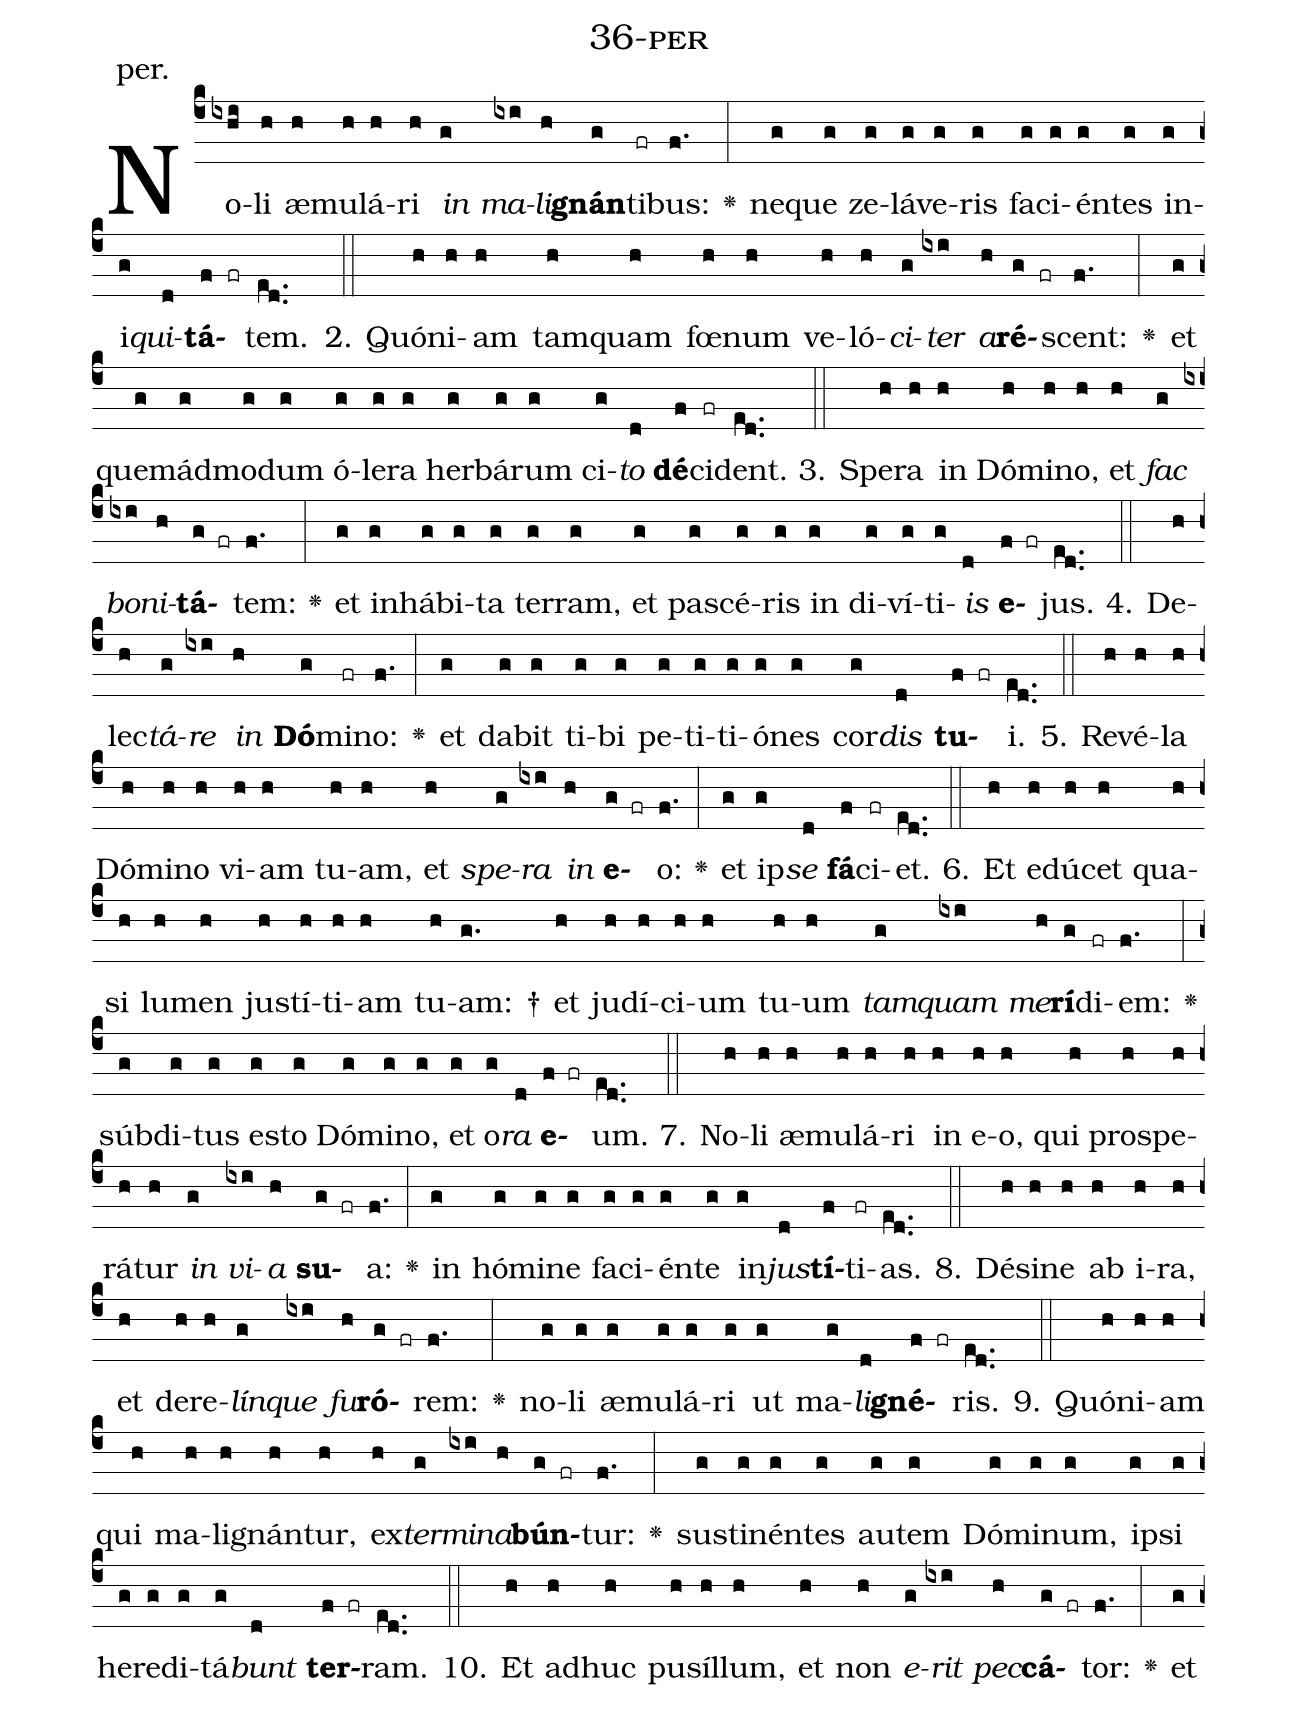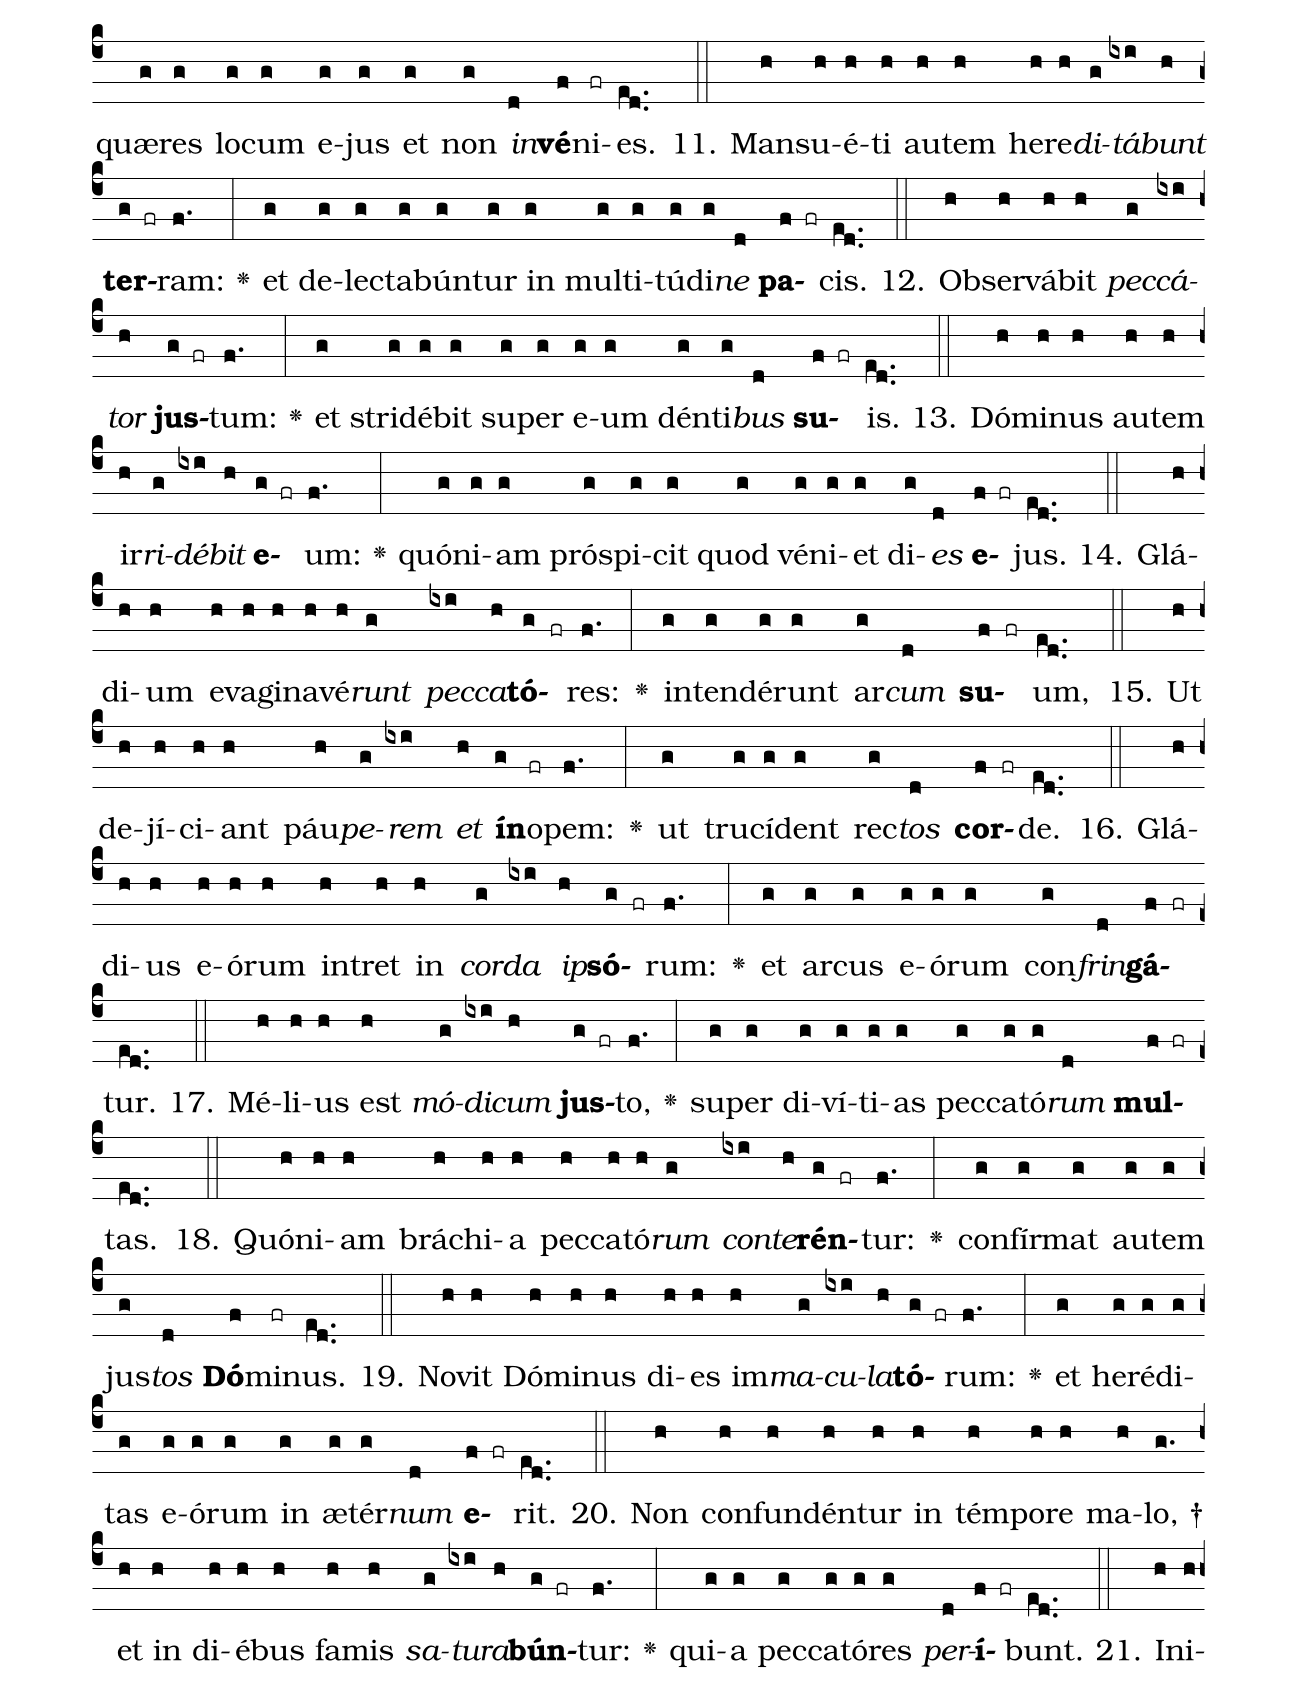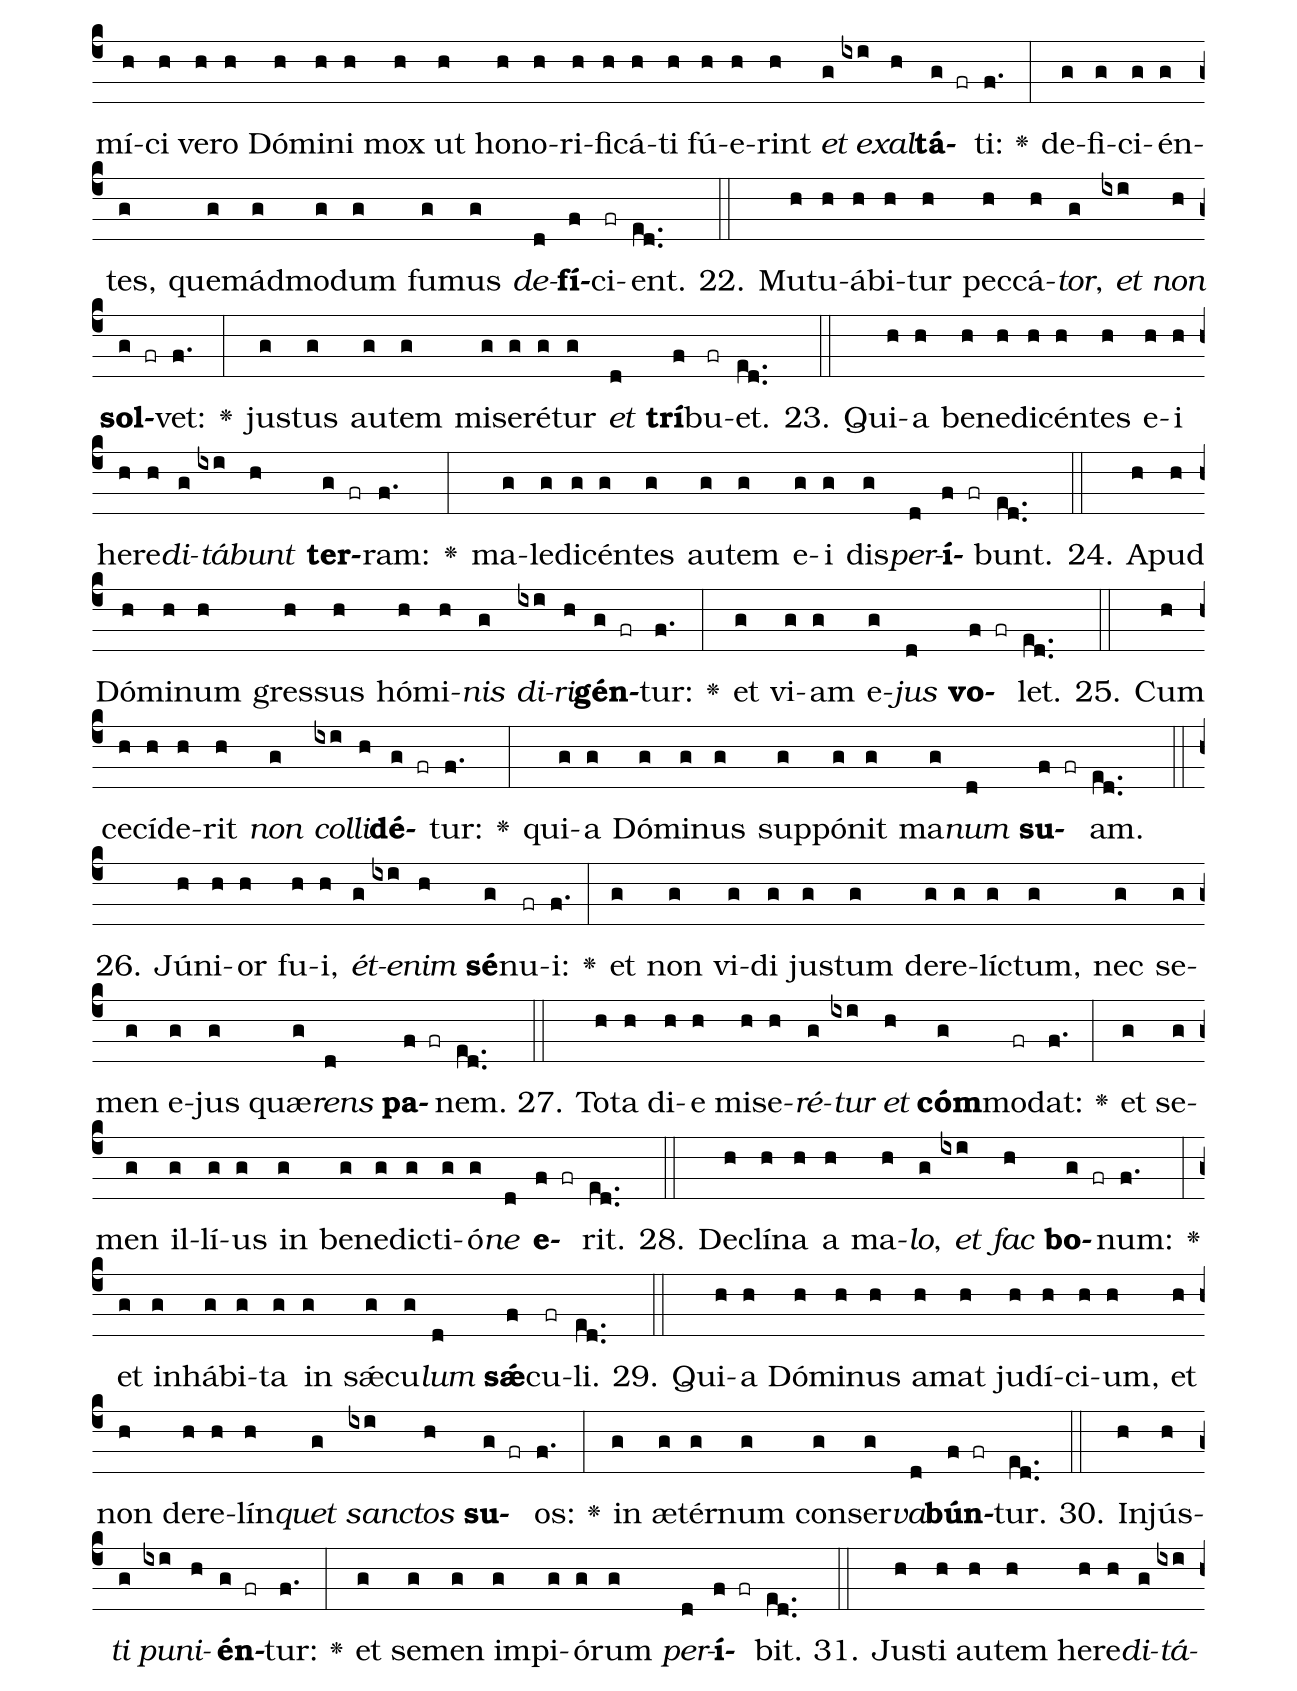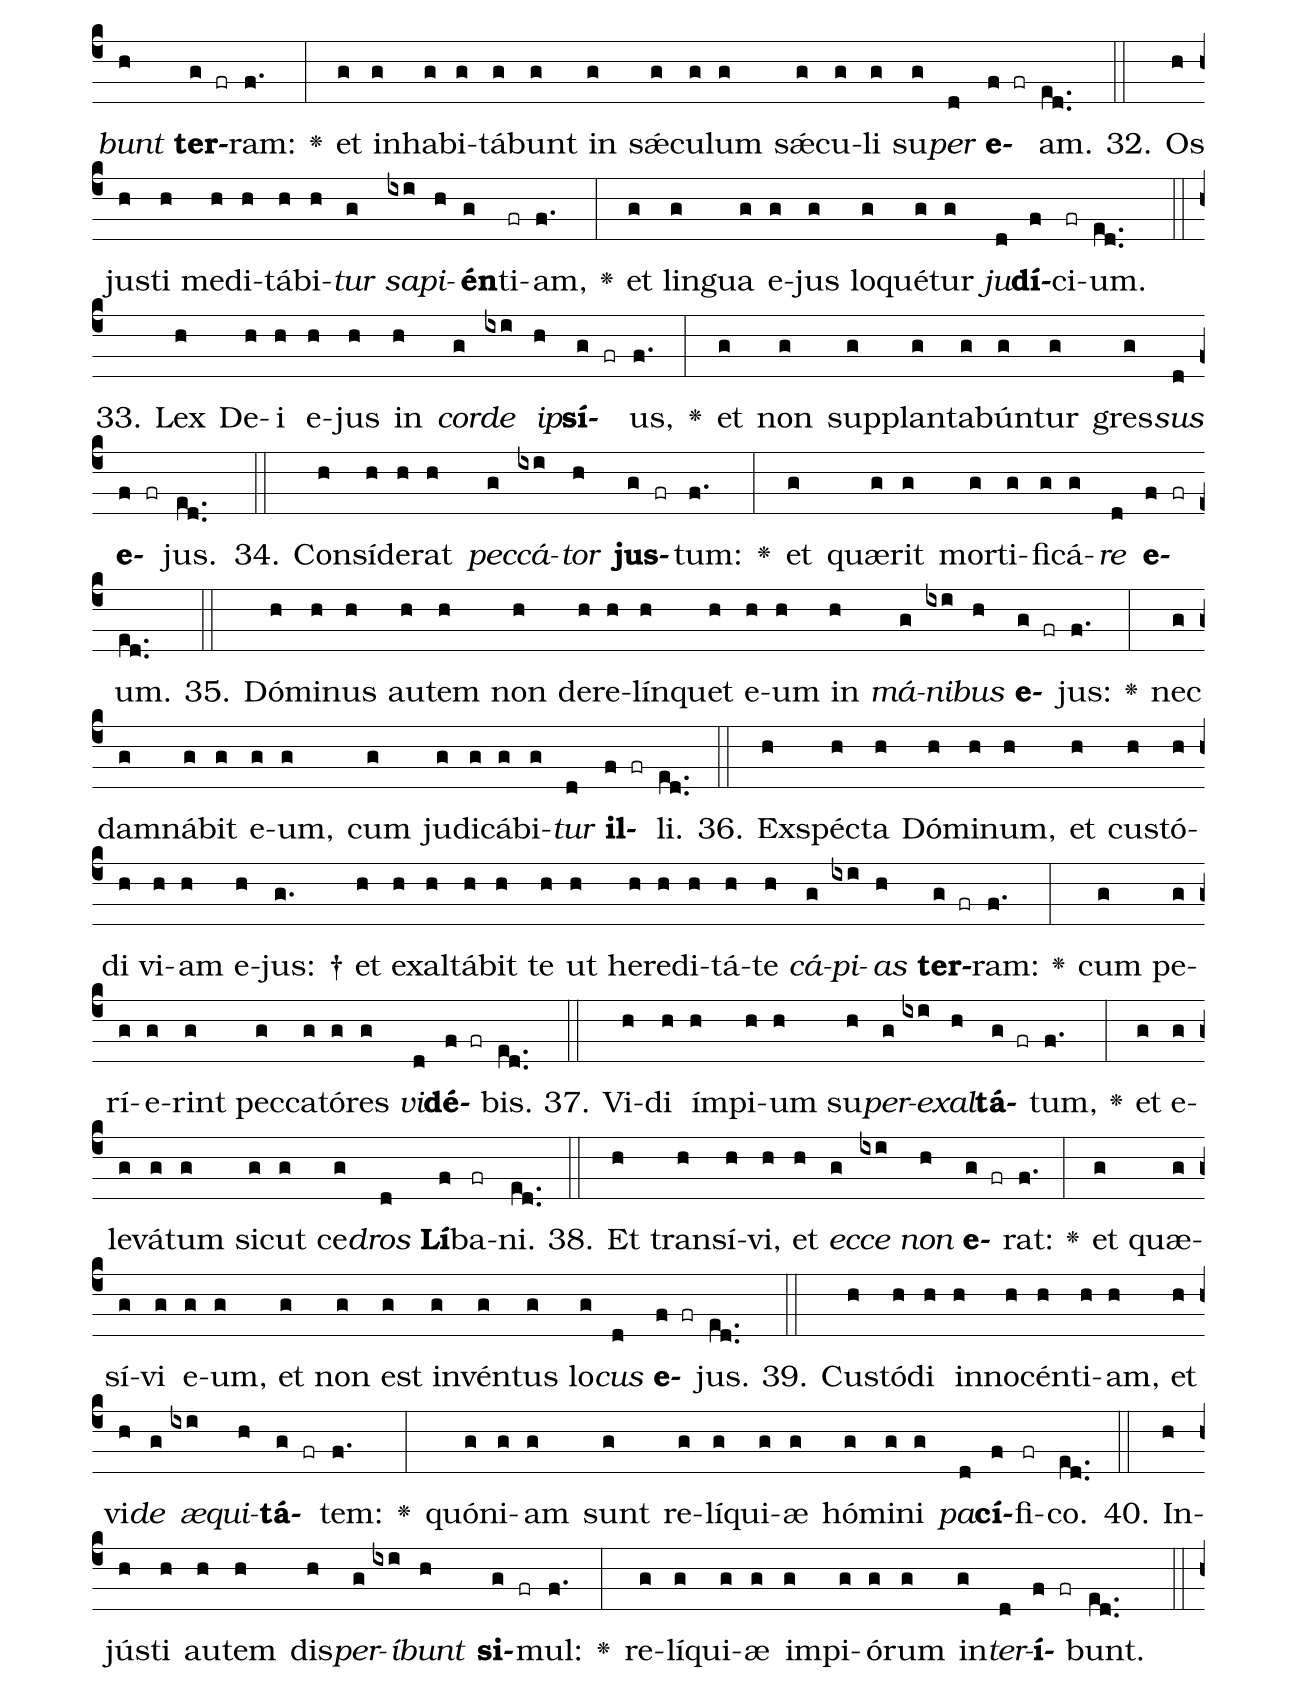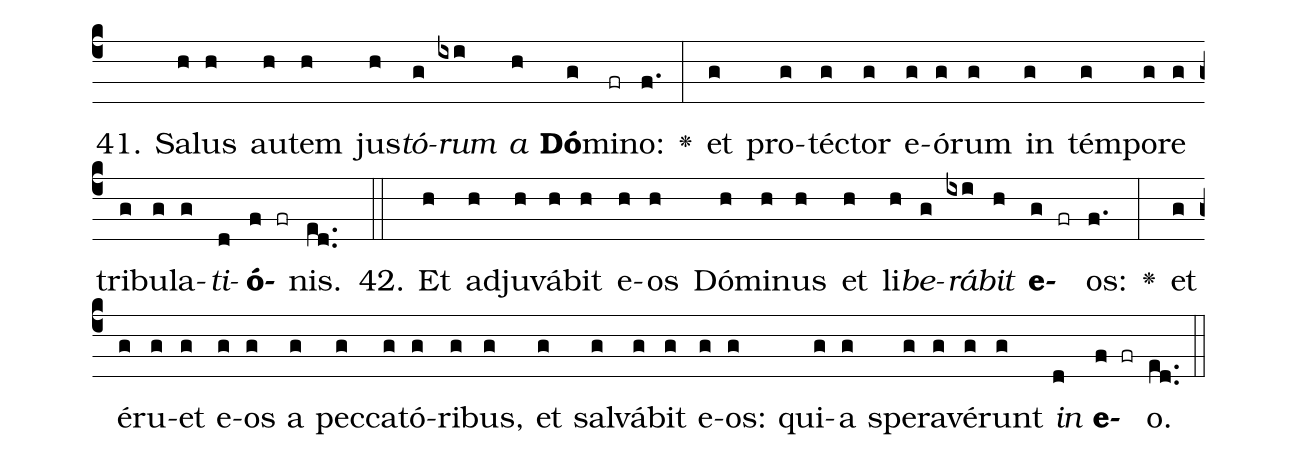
name: 36-per;
annotation: per.;
%%
(c4)No(ixhi)li(h) æ(h)mu(h)lá(h)ri(h) <i>in</i>(g) <i>ma</i>(ixi)<i>li</i>(h)<b>gnán</b>(g)ti(fr)bus:(f.) <v>\greheightstar</v>(:) ne(g)que(g) ze(g)lá(g)ve(g)ris(g) fa(g)ci(g)én(g)tes(g) in(g)i(g)<i>qui</i>(d)<b>tá</b>(f fr)tem.(ed..) (::)
2. Quón(h)i(h)am(h) tam(h)quam(h) fœ(h)num(h) ve(h)ló(h)<i>ci</i>(g)<i>ter</i>(ixi) <i>a</i>(h)<b>ré</b>(g fr)scent:(f.) <v>\greheightstar</v>(:) et(g) quem(g)ád(g)mo(g)dum(g) ó(g)le(g)ra(g) her(g)bá(g)rum(g) ci(g)<i>to</i>(d) <b>dé</b>(f)ci(fr)dent.(ed..) (::)
3. Spe(h)ra(h) in(h) Dó(h)mi(h)no,(h) et(h) <i>fac</i>(g) <i>bo</i>(ixi)<i>ni</i>(h)<b>tá</b>(g fr)tem:(f.) <v>\greheightstar</v>(:) et(g) in(g)há(g)bi(g)ta(g) ter(g)ram,(g) et(g) pa(g)scé(g)ris(g) in(g) di(g)ví(g)ti(g)<i>is</i>(d) <b>e</b>(f fr)jus.(ed..) (::)
4. De(h)lec(h)<i>tá</i>(g)<i>re</i>(ixi) <i>in</i>(h) <b>Dó</b>(g)mi(fr)no:(f.) <v>\greheightstar</v>(:) et(g) da(g)bit(g) ti(g)bi(g) pe(g)ti(g)ti(g)ó(g)nes(g) cor(g)<i>dis</i>(d) <b>tu</b>(f fr)i.(ed..) (::)
5. Re(h)vé(h)la(h) Dó(h)mi(h)no(h) vi(h)am(h) tu(h)am,(h) et(h) <i>spe</i>(g)<i>ra</i>(ixi) <i>in</i>(h) <b>e</b>(g fr)o:(f.) <v>\greheightstar</v>(:) et(g) ip(g)<i>se</i>(d) <b>fá</b>(f)ci(fr)et.(ed..) (::)
6. Et(h) e(h)dú(h)cet(h) qua(h)si(h) lu(h)men(h) jus(h)tí(h)ti(h)am(h) tu(h)am: †(g.) et(h) ju(h)dí(h)ci(h)um(h) tu(h)um(h) <i>tam</i>(g)<i>quam</i>(ixi) <i>me</i>(h)<b>rí</b>(g)di(fr)em:(f.) <v>\greheightstar</v>(:) súb(g)di(g)tus(g) es(g)to(g) Dó(g)mi(g)no,(g) et(g) o(g)<i>ra</i>(d) <b>e</b>(f fr)um.(ed..) (::)
7. No(h)li(h) æ(h)mu(h)lá(h)ri(h) in(h) e(h)o,(h) qui(h) pro(h)spe(h)rá(h)tur(h) <i>in</i>(g) <i>vi</i>(ixi)<i>a</i>(h) <b>su</b>(g fr)a:(f.) <v>\greheightstar</v>(:) in(g) hó(g)mi(g)ne(g) fa(g)ci(g)én(g)te(g) in(g)<i>jus</i>(d)<b>tí</b>(f)ti(fr)as.(ed..) (::)
8. Dé(h)si(h)ne(h) ab(h) i(h)ra,(h) et(h) de(h)re(h)<i>lín</i>(g)<i>que</i>(ixi) <i>fu</i>(h)<b>ró</b>(g fr)rem:(f.) <v>\greheightstar</v>(:) no(g)li(g) æ(g)mu(g)lá(g)ri(g) ut(g) ma(g)<i>li</i>(d)<b>gné</b>(f fr)ris.(ed..) (::)
9. Quón(h)i(h)am(h) qui(h) ma(h)li(h)gnán(h)tur,(h) ex(h)<i>ter</i>(g)<i>mi</i>(ixi)<i>na</i>(h)<b>bún</b>(g fr)tur:(f.) <v>\greheightstar</v>(:) sus(g)ti(g)nén(g)tes(g) au(g)tem(g) Dó(g)mi(g)num,(g) ip(g)si(g) he(g)re(g)di(g)tá(g)<i>bunt</i>(d) <b>ter</b>(f fr)ram.(ed..) (::)
10. Et(h) ad(h)huc(h) pu(h)síl(h)lum,(h) et(h) non(h) <i>e</i>(g)<i>rit</i>(ixi) <i>pec</i>(h)<b>cá</b>(g fr)tor:(f.) <v>\greheightstar</v>(:) et(g) quæ(g)res(g) lo(g)cum(g) e(g)jus(g) et(g) non(g) <i>in</i>(d)<b>vé</b>(f)ni(fr)es.(ed..) (::)
11. Man(h)su(h)é(h)ti(h) au(h)tem(h) he(h)re(h)<i>di</i>(g)<i>tá</i>(ixi)<i>bunt</i>(h) <b>ter</b>(g fr)ram:(f.) <v>\greheightstar</v>(:) et(g) de(g)lec(g)ta(g)bún(g)tur(g) in(g) mul(g)ti(g)tú(g)di(g)<i>ne</i>(d) <b>pa</b>(f fr)cis.(ed..) (::)
12. Ob(h)ser(h)vá(h)bit(h) <i>pec</i>(g)<i>cá</i>(ixi)<i>tor</i>(h) <b>jus</b>(g fr)tum:(f.) <v>\greheightstar</v>(:) et(g) stri(g)dé(g)bit(g) su(g)per(g) e(g)um(g) dén(g)ti(g)<i>bus</i>(d) <b>su</b>(f fr)is.(ed..) (::)
13. Dó(h)mi(h)nus(h) au(h)tem(h) ir(h)<i>ri</i>(g)<i>dé</i>(ixi)<i>bit</i>(h) <b>e</b>(g fr)um:(f.) <v>\greheightstar</v>(:) quón(g)i(g)am(g) pró(g)spi(g)cit(g) quod(g) vé(g)ni(g)et(g) di(g)<i>es</i>(d) <b>e</b>(f fr)jus.(ed..) (::)
14. Glá(h)di(h)um(h) e(h)va(h)gi(h)na(h)vé(h)<i>runt</i>(g) <i>pec</i>(ixi)<i>ca</i>(h)<b>tó</b>(g fr)res:(f.) <v>\greheightstar</v>(:) in(g)ten(g)dé(g)runt(g) ar(g)<i>cum</i>(d) <b>su</b>(f fr)um,(ed..) (::)
15. Ut(h) de(h)jí(h)ci(h)ant(h) páu(h)<i>pe</i>(g)<i>rem</i>(ixi) <i>et</i>(h) <b>ín</b>(g)o(fr)pem:(f.) <v>\greheightstar</v>(:) ut(g) tru(g)cí(g)dent(g) rec(g)<i>tos</i>(d) <b>cor</b>(f fr)de.(ed..) (::)
16. Glá(h)di(h)us(h) e(h)ó(h)rum(h) in(h)tret(h) in(h) <i>cor</i>(g)<i>da</i>(ixi) <i>ip</i>(h)<b>só</b>(g fr)rum:(f.) <v>\greheightstar</v>(:) et(g) ar(g)cus(g) e(g)ó(g)rum(g) con(g)<i>frin</i>(d)<b>gá</b>(f fr)tur.(ed..) (::)
17. Mé(h)li(h)us(h) est(h) <i>mó</i>(g)<i>di</i>(ixi)<i>cum</i>(h) <b>jus</b>(g fr)to,(f.) <v>\greheightstar</v>(:) su(g)per(g) di(g)ví(g)ti(g)as(g) pec(g)ca(g)tó(g)<i>rum</i>(d) <b>mul</b>(f fr)tas.(ed..) (::)
18. Quón(h)i(h)am(h) brá(h)chi(h)a(h) pec(h)ca(h)tó(h)<i>rum</i>(g) <i>con</i>(ixi)<i>te</i>(h)<b>rén</b>(g fr)tur:(f.) <v>\greheightstar</v>(:) con(g)fír(g)mat(g) au(g)tem(g) jus(g)<i>tos</i>(d) <b>Dó</b>(f)mi(fr)nus.(ed..) (::)
19. No(h)vit(h) Dó(h)mi(h)nus(h) di(h)es(h) im(h)<i>ma</i>(g)<i>cu</i>(ixi)<i>la</i>(h)<b>tó</b>(g fr)rum:(f.) <v>\greheightstar</v>(:) et(g) he(g)ré(g)di(g)tas(g) e(g)ó(g)rum(g) in(g) æ(g)tér(g)<i>num</i>(d) <b>e</b>(f fr)rit.(ed..) (::)
20. Non(h) con(h)fun(h)dén(h)tur(h) in(h) tém(h)po(h)re(h) ma(h)lo, †(g.) et(h) in(h) di(h)é(h)bus(h) fa(h)mis(h) <i>sa</i>(g)<i>tu</i>(ixi)<i>ra</i>(h)<b>bún</b>(g fr)tur:(f.) <v>\greheightstar</v>(:) qui(g)a(g) pec(g)ca(g)tó(g)res(g) <i>per</i>(d)<b>í</b>(f fr)bunt.(ed..) (::)
21. In(h)i(h)mí(h)ci(h) ve(h)ro(h) Dó(h)mi(h)ni(h) mox(h) ut(h) ho(h)no(h)ri(h)fi(h)cá(h)ti(h) fú(h)e(h)rint(h) <i>et</i>(g) <i>ex</i>(ixi)<i>al</i>(h)<b>tá</b>(g fr)ti:(f.) <v>\greheightstar</v>(:) de(g)fi(g)ci(g)én(g)tes,(g) quem(g)ád(g)mo(g)dum(g) fu(g)mus(g) <i>de</i>(d)<b>fí</b>(f)ci(fr)ent.(ed..) (::)
22. Mu(h)tu(h)á(h)bi(h)tur(h) pec(h)cá(h)<i>tor</i>,(g) <i>et</i>(ixi) <i>non</i>(h) <b>sol</b>(g fr)vet:(f.) <v>\greheightstar</v>(:) jus(g)tus(g) au(g)tem(g) mi(g)se(g)ré(g)tur(g) <i>et</i>(d) <b>trí</b>(f)bu(fr)et.(ed..) (::)
23. Qui(h)a(h) be(h)ne(h)di(h)cén(h)tes(h) e(h)i(h) he(h)re(h)<i>di</i>(g)<i>tá</i>(ixi)<i>bunt</i>(h) <b>ter</b>(g fr)ram:(f.) <v>\greheightstar</v>(:) ma(g)le(g)di(g)cén(g)tes(g) au(g)tem(g) e(g)i(g) dis(g)<i>per</i>(d)<b>í</b>(f fr)bunt.(ed..) (::)
24. A(h)pud(h) Dó(h)mi(h)num(h) gres(h)sus(h) hó(h)mi(h)<i>nis</i>(g) <i>di</i>(ixi)<i>ri</i>(h)<b>gén</b>(g fr)tur:(f.) <v>\greheightstar</v>(:) et(g) vi(g)am(g) e(g)<i>jus</i>(d) <b>vo</b>(f fr)let.(ed..) (::)
25. Cum(h) ce(h)cí(h)de(h)rit(h) <i>non</i>(g) <i>col</i>(ixi)<i>li</i>(h)<b>dé</b>(g fr)tur:(f.) <v>\greheightstar</v>(:) qui(g)a(g) Dó(g)mi(g)nus(g) sup(g)pó(g)nit(g) ma(g)<i>num</i>(d) <b>su</b>(f fr)am.(ed..) (::)
26. Jú(h)ni(h)or(h) fu(h)i,(h) <i>ét</i>(g)<i>e</i>(ixi)<i>nim</i>(h) <b>sé</b>(g)nu(fr)i:(f.) <v>\greheightstar</v>(:) et(g) non(g) vi(g)di(g) jus(g)tum(g) de(g)re(g)líc(g)tum,(g) nec(g) se(g)men(g) e(g)jus(g) quæ(g)<i>rens</i>(d) <b>pa</b>(f fr)nem.(ed..) (::)
27. To(h)ta(h) di(h)e(h) mi(h)se(h)<i>ré</i>(g)<i>tur</i>(ixi) <i>et</i>(h) <b>cóm</b>(g)mo(fr)dat:(f.) <v>\greheightstar</v>(:) et(g) se(g)men(g) il(g)lí(g)us(g) in(g) be(g)ne(g)dic(g)ti(g)ó(g)<i>ne</i>(d) <b>e</b>(f fr)rit.(ed..) (::)
28. De(h)clí(h)na(h) a(h) ma(h)<i>lo</i>,(g) <i>et</i>(ixi) <i>fac</i>(h) <b>bo</b>(g fr)num:(f.) <v>\greheightstar</v>(:) et(g) in(g)há(g)bi(g)ta(g) in(g) sǽ(g)cu(g)<i>lum</i>(d) <b>sǽ</b>(f)cu(fr)li.(ed..) (::)
29. Qui(h)a(h) Dó(h)mi(h)nus(h) a(h)mat(h) ju(h)dí(h)ci(h)um,(h) et(h) non(h) de(h)re(h)lín(h)<i>quet</i>(g) <i>sanc</i>(ixi)<i>tos</i>(h) <b>su</b>(g fr)os:(f.) <v>\greheightstar</v>(:) in(g) æ(g)tér(g)num(g) con(g)ser(g)<i>va</i>(d)<b>bún</b>(f fr)tur.(ed..) (::)
30. In(h)jús(h)<i>ti</i>(g) <i>pu</i>(ixi)<i>ni</i>(h)<b>én</b>(g fr)tur:(f.) <v>\greheightstar</v>(:) et(g) se(g)men(g) im(g)pi(g)ó(g)rum(g) <i>per</i>(d)<b>í</b>(f fr)bit.(ed..) (::)
31. Jus(h)ti(h) au(h)tem(h) he(h)re(h)<i>di</i>(g)<i>tá</i>(ixi)<i>bunt</i>(h) <b>ter</b>(g fr)ram:(f.) <v>\greheightstar</v>(:) et(g) in(g)ha(g)bi(g)tá(g)bunt(g) in(g) sǽ(g)cu(g)lum(g) sǽ(g)cu(g)li(g) su(g)<i>per</i>(d) <b>e</b>(f fr)am.(ed..) (::)
32. Os(h) jus(h)ti(h) me(h)di(h)tá(h)bi(h)<i>tur</i>(g) <i>sa</i>(ixi)<i>pi</i>(h)<b>én</b>(g)ti(fr)am,(f.) <v>\greheightstar</v>(:) et(g) lin(g)gua(g) e(g)jus(g) lo(g)qué(g)tur(g) <i>ju</i>(d)<b>dí</b>(f)ci(fr)um.(ed..) (::)
33. Lex(h) De(h)i(h) e(h)jus(h) in(h) <i>cor</i>(g)<i>de</i>(ixi) <i>ip</i>(h)<b>sí</b>(g fr)us,(f.) <v>\greheightstar</v>(:) et(g) non(g) sup(g)plan(g)ta(g)bún(g)tur(g) gres(g)<i>sus</i>(d) <b>e</b>(f fr)jus.(ed..) (::)
34. Con(h)sí(h)de(h)rat(h) <i>pec</i>(g)<i>cá</i>(ixi)<i>tor</i>(h) <b>jus</b>(g fr)tum:(f.) <v>\greheightstar</v>(:) et(g) quæ(g)rit(g) mor(g)ti(g)fi(g)cá(g)<i>re</i>(d) <b>e</b>(f fr)um.(ed..) (::)
35. Dó(h)mi(h)nus(h) au(h)tem(h) non(h) de(h)re(h)lín(h)quet(h) e(h)um(h) in(h) <i>má</i>(g)<i>ni</i>(ixi)<i>bus</i>(h) <b>e</b>(g fr)jus:(f.) <v>\greheightstar</v>(:) nec(g) dam(g)ná(g)bit(g) e(g)um,(g) cum(g) ju(g)di(g)cá(g)bi(g)<i>tur</i>(d) <b>il</b>(f fr)li.(ed..) (::)
36. Ex(h)spéc(h)ta(h) Dó(h)mi(h)num,(h) et(h) cus(h)tó(h)di(h) vi(h)am(h) e(h)jus: †(g.) et(h) ex(h)al(h)tá(h)bit(h) te(h) ut(h) he(h)re(h)di(h)tá(h)te(h) <i>cá</i>(g)<i>pi</i>(ixi)<i>as</i>(h) <b>ter</b>(g fr)ram:(f.) <v>\greheightstar</v>(:) cum(g) pe(g)rí(g)e(g)rint(g) pec(g)ca(g)tó(g)res(g) <i>vi</i>(d)<b>dé</b>(f fr)bis.(ed..) (::)
37. Vi(h)di(h) ím(h)pi(h)um(h) su(h)<i>per</i>(g)<i>ex</i>(ixi)<i>al</i>(h)<b>tá</b>(g fr)tum,(f.) <v>\greheightstar</v>(:) et(g) e(g)le(g)vá(g)tum(g) sic(g)ut(g) ce(g)<i>dros</i>(d) <b>Lí</b>(f)ba(fr)ni.(ed..) (::)
38. Et(h) trans(h)í(h)vi,(h) et(h) <i>ec</i>(g)<i>ce</i>(ixi) <i>non</i>(h) <b>e</b>(g fr)rat:(f.) <v>\greheightstar</v>(:) et(g) quæ(g)sí(g)vi(g) e(g)um,(g) et(g) non(g) est(g) in(g)vén(g)tus(g) lo(g)<i>cus</i>(d) <b>e</b>(f fr)jus.(ed..) (::)
39. Cus(h)tó(h)di(h) in(h)no(h)cén(h)ti(h)am,(h) et(h) vi(h)<i>de</i>(g) <i>æ</i>(ixi)<i>qui</i>(h)<b>tá</b>(g fr)tem:(f.) <v>\greheightstar</v>(:) quón(g)i(g)am(g) sunt(g) re(g)lí(g)qui(g)æ(g) hó(g)mi(g)ni(g) <i>pa</i>(d)<b>cí</b>(f)fi(fr)co.(ed..) (::)
40. In(h)jús(h)ti(h) au(h)tem(h) dis(h)<i>per</i>(g)<i>í</i>(ixi)<i>bunt</i>(h) <b>si</b>(g fr)mul:(f.) <v>\greheightstar</v>(:) re(g)lí(g)qui(g)æ(g) im(g)pi(g)ó(g)rum(g) in(g)<i>ter</i>(d)<b>í</b>(f fr)bunt.(ed..) (::)
41. Sa(h)lus(h) au(h)tem(h) jus(h)<i>tó</i>(g)<i>rum</i>(ixi) <i>a</i>(h) <b>Dó</b>(g)mi(fr)no:(f.) <v>\greheightstar</v>(:) et(g) pro(g)téc(g)tor(g) e(g)ó(g)rum(g) in(g) tém(g)po(g)re(g) tri(g)bu(g)la(g)<i>ti</i>(d)<b>ó</b>(f fr)nis.(ed..) (::)
42. Et(h) ad(h)ju(h)vá(h)bit(h) e(h)os(h) Dó(h)mi(h)nus(h) et(h) li(h)<i>be</i>(g)<i>rá</i>(ixi)<i>bit</i>(h) <b>e</b>(g fr)os:(f.) <v>\greheightstar</v>(:) et(g) é(g)ru(g)et(g) e(g)os(g) a(g) pec(g)ca(g)tó(g)ri(g)bus,(g) et(g) sal(g)vá(g)bit(g) e(g)os:(g) qui(g)a(g) spe(g)ra(g)vé(g)runt(g) <i>in</i>(d) <b>e</b>(f fr)o.(ed..) (::)
